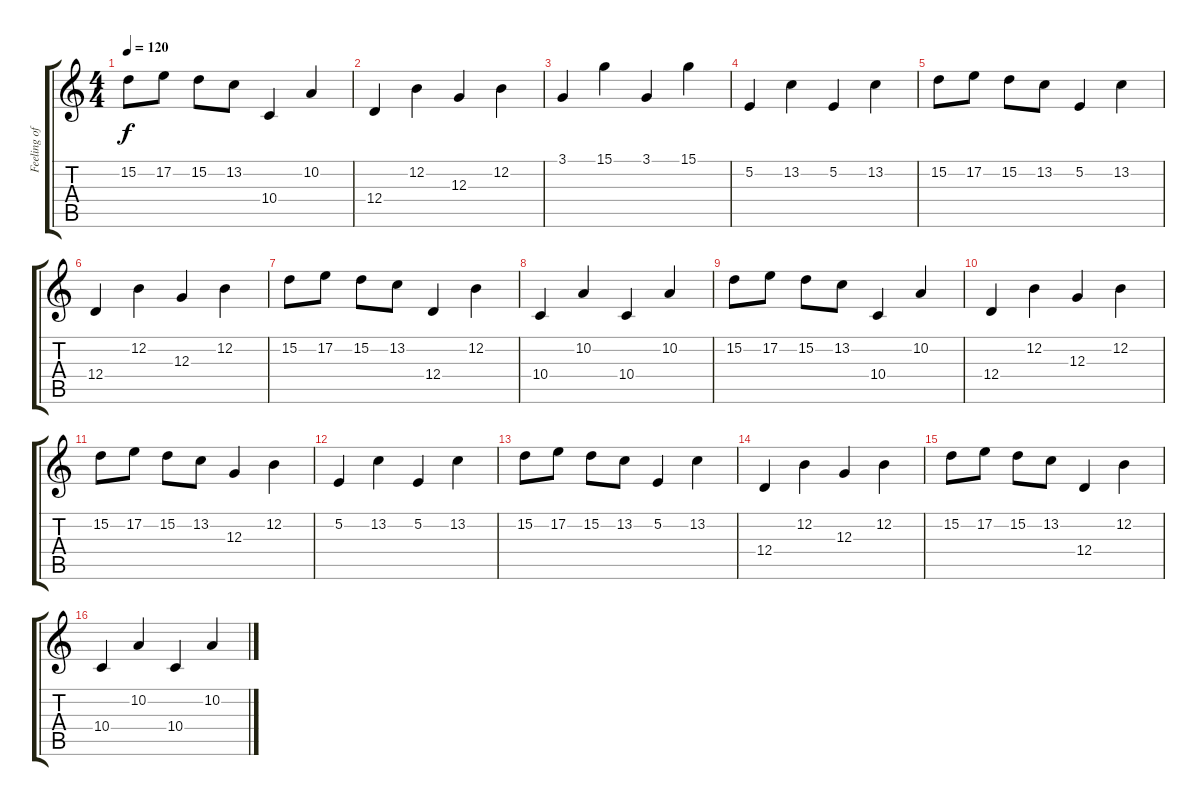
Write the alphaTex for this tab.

\track ("Feeling of contentment" "Feeling of") {instrument fx5brightness}
\staff {score tabs}
\tuning (E4 B3 G3 D3 A2 E2) {hide}
\ts (4 4)
\tempo 120
\clef g2
\ks c
15.2.8{dy f} 17.2.8 15.2.8 13.2.8 10.4.4 10.2.4 |
12.4.4 12.2.4 12.3.4 12.2.4 |
3.1.4 15.1.4 3.1.4 15.1.4 |
5.2.4 13.2.4 5.2.4 13.2.4 |
15.2.8 17.2.8 15.2.8 13.2.8 5.2.4 13.2.4 |
12.4.4 12.2.4 12.3.4 12.2.4 |
15.2.8 17.2.8 15.2.8 13.2.8 12.4.4 12.2.4 |
10.4.4 10.2.4 10.4.4 10.2.4 |
15.2.8 17.2.8 15.2.8 13.2.8 10.4.4 10.2.4 |
12.4.4 12.2.4 12.3.4 12.2.4 |
15.2.8 17.2.8 15.2.8 13.2.8 12.3.4 12.2.4 |
5.2.4 13.2.4 5.2.4 13.2.4 |
15.2.8 17.2.8 15.2.8 13.2.8 5.2.4 13.2.4 |
12.4.4 12.2.4 12.3.4 12.2.4 |
15.2.8 17.2.8 15.2.8 13.2.8 12.4.4 12.2.4 |
10.4.4 10.2.4 10.4.4 10.2.4
